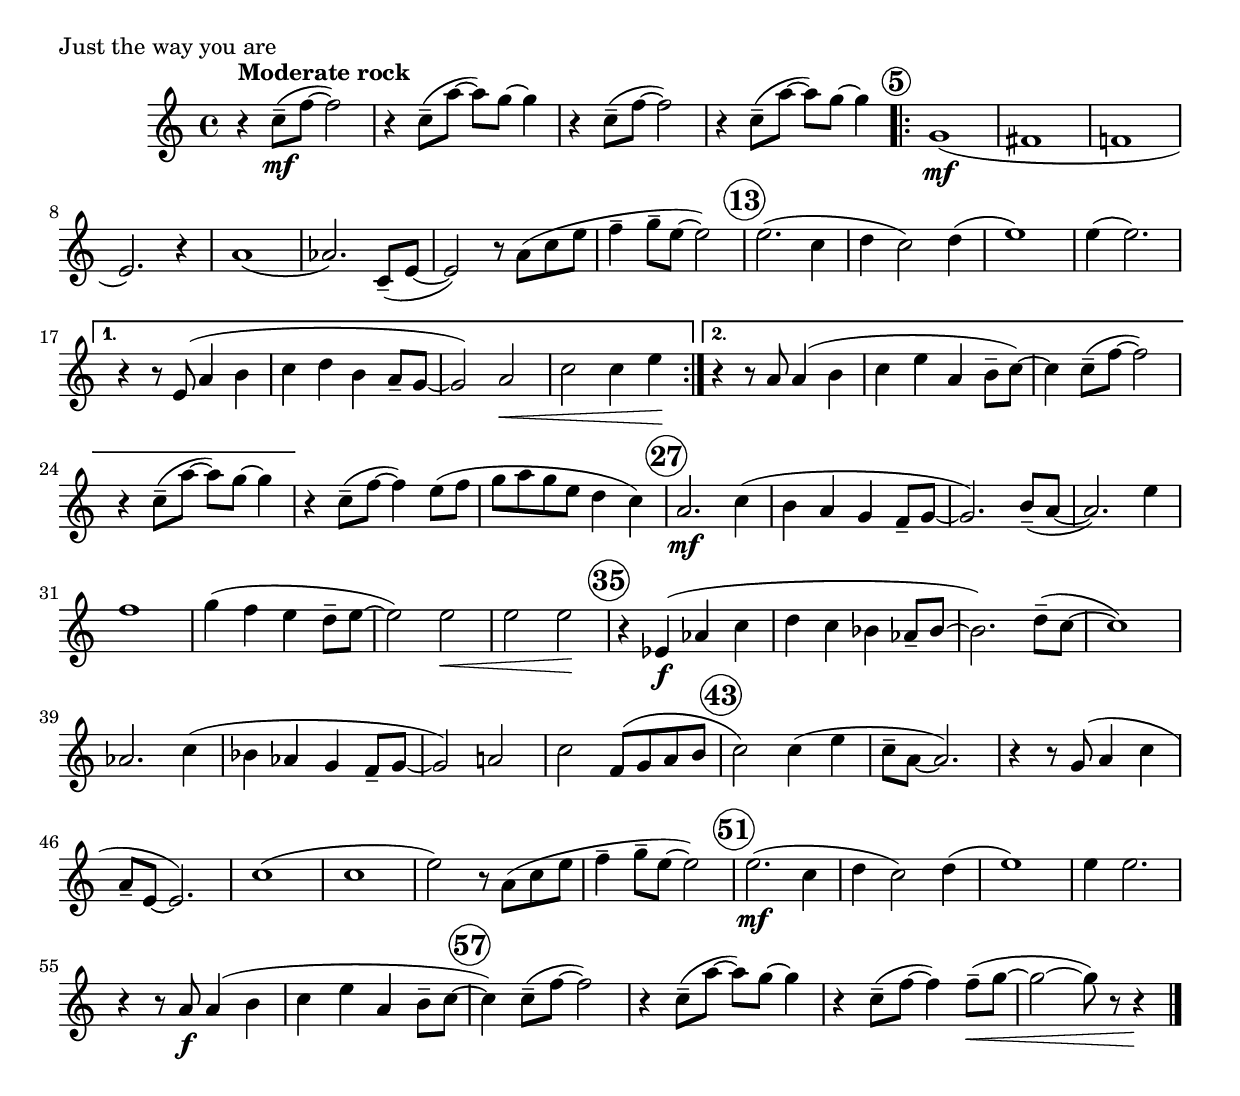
\version "2.18.0"
% When ready to include in collection:	1. Comment out top section with \Include file(s)
%					2. \midi section if present.
%Comment out from here
%{
\include "../../../Includes/Polis_format.ily"

%...to here
%}
  \score {

    % Svenska Polisens Marscher: 1. Just the way you are   
    \relative c'' { 
    	    \key c \major \time 4/4 
    	    \compressFullBarRests
    	    \set Score.markFormatter = #format-mark-circle-barnumbers
    	    r4^\markup {\bold {Moderate rock}} c8--\mf (f~ f2) 
    	    r4 c8-- (a'~ a) g~ g4 |r4 c,8-- (f~ f2) |r4 c8-- (a'~ a) g~ g4 
    	    
%Rehearsal mark 5
	\mark \default
	\repeat volta 2 {
	g,1\mf ( |fis |f! |e2.) r4 |a1 ( |aes2.) c,8-- (e~ |e2) r8 a (c e
	f4-- g8-- e~ e2) 
	
%Rehearsal mark 13
	\mark \default
	e2. (c4 |d c2) d4 ( |e1) |e4 (e2.) }
	\alternative {
		{r4 r8 e,8 (a4 b |c d b a8-- g~ |g2) a\< |c c4 e\! }
		{r4 r8 a, a4 (b |c e a, b8-- c~) |c4 c8-- (f~ f2) 
		r4 c8-- (a'~ a) g~ g4 } 
	}
	r4 c,8-- (f~ f4) e8 (f |g a g e d4 c) |
	
%Rehearsal mark 27
	\mark \default
	a2.\mf c4 ( |b a g f8-- g~~|g2.) b8-- (a~ |a2.) e'4 |f1 |g4 (f e d8-- e~
	e2) e\< |e e\!
	
%Rehearsal mark 35
	\mark \default
	r4 ees,\f (aes c |d c bes aes8-- bes~ |bes2.) d8-- (c~ |c1) |aes2. c4 ( 
	bes aes g f8-- g~ |g2) a! |c f,8 (g a b
	
%Rehearsal mark 43
	\mark \default
	c2) c4 (e |c8-- a~ a2.) |r4 r8 g (a4 c |a8-- e~ e2.)|c'1 ( |c 
	e2) r8 a, (c e |f4-- g8-- e~ e2)
	
%Rehearsal mark 51
	\mark \default
	e2.\mf ( c4 |d c2) d4 ( |e1) |e4 e2. |r4 r8 a,\f a4 (b |c e a, b8-- c~ 
	
%Rehearsal mark 57
	\mark \default
	c4) c8-- (f~ f2) |r4 c8-- (a'~ a) g~ g4 |r4 c,8-- (f~ f4) f8--\< (g~
	g2~ g8) r8 r4\! \bar "|."
	
    }%end relative
    \header {
    	    piece = "Just the way you are"
    	    composer = ""
    	}
  }%end score
